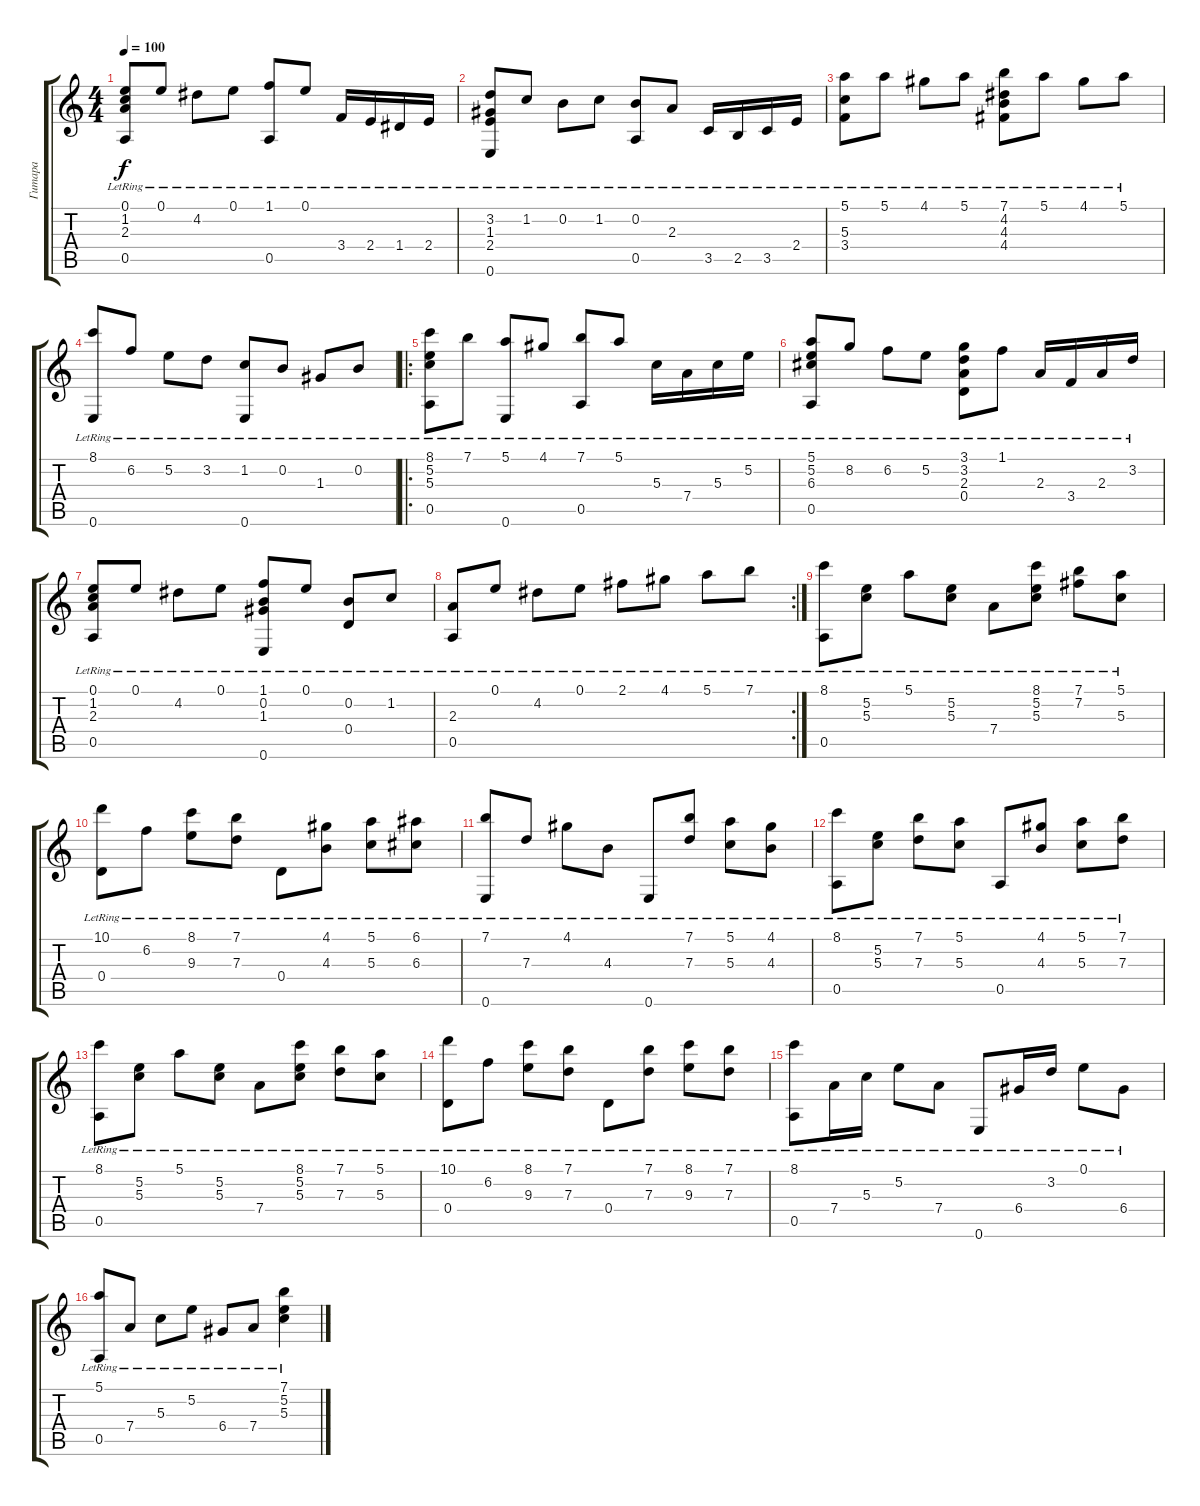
\track ("Гитара" "Гитара") {instrument acousticguitarnylon}
\staff {score tabs}
\tuning (E4 B3 G3 D3 A2 E2) {hide}
\ts (4 4)
\tempo 100
\clef g2
\ks c
(0.1{lr} 1.2{lr} 2.3{lr} 0.5{lr}).8{dy f instrument acousticguitarnylon} 0.1{lr}.8 4.2{lr}.8 0.1{lr}.8 (1.1{lr} 0.5{lr}).8 0.1{lr}.8 3.4{lr}.16 2.4{lr}.16 1.4{lr}.16 2.4{lr}.16 |
(3.2{lr} 1.3{lr} 2.4{lr} 0.6{lr}).8 1.2{lr}.8 0.2{lr}.8 1.2{lr}.8 (0.2{lr} 0.5{lr}).8 2.3{lr}.8 3.5{lr}.16 2.5{lr}.16 3.5{lr}.16 2.4{lr}.16 |
(5.1{lr} 5.3{lr} 3.4{lr}).8 5.1{lr}.8 4.1{lr}.8 5.1{lr}.8 (7.1{lr} 4.2{lr} 4.3{lr} 4.4{lr}).8 5.1{lr}.8 4.1{lr}.8 5.1{lr}.8 |
(8.1{lr} 0.6{lr}).8 6.2{lr}.8 5.2{lr}.8 3.2{lr}.8 (1.2{lr} 0.6{lr}).8 0.2{lr}.8 1.3{lr}.8 0.2{lr}.8 |
\ro
(8.1{lr} 5.2{lr} 5.3{lr} 0.5{lr}).8 7.1{lr}.8 (5.1{lr} 0.6{lr}).8 4.1{lr}.8 (7.1{lr} 0.5{lr}).8 5.1{lr}.8 5.3{lr}.16 7.4{lr}.16 5.3{lr}.16 5.2{lr}.16 |
(5.1{lr} 5.2{lr} 6.3{lr} 0.5{lr}).8 8.2{lr}.8 6.2{lr}.8 5.2{lr}.8 (3.1{lr} 3.2{lr} 2.3{lr} 0.4{lr}).8 1.1{lr}.8 2.3{lr}.16 3.4{lr}.16 2.3{lr}.16 3.2{lr}.16 |
(0.1{lr} 1.2{lr} 2.3{lr} 0.5{lr}).8 0.1{lr}.8 4.2{lr}.8 0.1{lr}.8 (1.1{lr} 0.2{lr} 1.3{lr} 0.6{lr}).8 0.1{lr}.8 (0.2{lr} 0.4{lr}).8 1.2{lr}.8 |
\rc 2
(2.3{lr} 0.5{lr}).8 0.1{lr}.8 4.2{lr}.8 0.1{lr}.8 2.1{lr}.8 4.1{lr}.8 5.1{lr}.8 7.1{lr}.8 |
(8.1{lr} 0.5{lr}).8 (5.2{lr} 5.3{lr}).8 5.1{lr}.8 (5.2{lr} 5.3{lr}).8 7.4{lr}.8 (8.1{lr} 5.2{lr} 5.3{lr}).8 (7.1{lr} 7.2{lr}).8 (5.1{lr} 5.3{lr}).8 |
(10.1{lr} 0.4{lr}).8 6.2{lr}.8 (8.1{lr} 9.3{lr}).8 (7.1{lr} 7.3{lr}).8 0.4{lr}.8 (4.1{lr} 4.3{lr}).8 (5.1{lr} 5.3{lr}).8 (6.1{lr} 6.3{lr}).8 |
(7.1{lr} 0.6{lr}).8 7.3{lr}.8 4.1{lr}.8 4.3{lr}.8 0.6{lr}.8 (7.1{lr} 7.3{lr}).8 (5.1{lr} 5.3{lr}).8 (4.1{lr} 4.3{lr}).8 |
(8.1{lr} 0.5{lr}).8 (5.2{lr} 5.3{lr}).8 (7.1{lr} 7.3{lr}).8 (5.1{lr} 5.3{lr}).8 0.5{lr}.8 (4.1{lr} 4.3{lr}).8 (5.1{lr} 5.3{lr}).8 (7.1{lr} 7.3{lr}).8 |
(8.1{lr} 0.5{lr}).8 (5.2{lr} 5.3{lr}).8 5.1{lr}.8 (5.2{lr} 5.3{lr}).8 7.4{lr}.8 (8.1{lr} 5.2{lr} 5.3{lr}).8 (7.1{lr} 7.3{lr}).8 (5.1{lr} 5.3{lr}).8 |
(10.1{lr} 0.4{lr}).8 6.2{lr}.8 (8.1{lr} 9.3{lr}).8 (7.1{lr} 7.3{lr}).8 0.4{lr}.8 (7.1{lr} 7.3{lr}).8 (8.1{lr} 9.3{lr}).8 (7.1{lr} 7.3{lr}).8 |
(8.1{lr} 0.5{lr}).8 7.4{lr}.16 5.3{lr}.16 5.2{lr}.8 7.4{lr}.8 0.6{lr}.8 6.4{lr}.16 3.2{lr}.16 0.1{lr}.8 6.4{lr}.8 |
(5.1{lr} 0.5{lr}).8 7.4{lr}.8 5.3{lr}.8 5.2{lr}.8 6.4{lr}.8 7.4{lr}.8 (7.1{lr} 5.2{lr} 5.3{lr}).4
